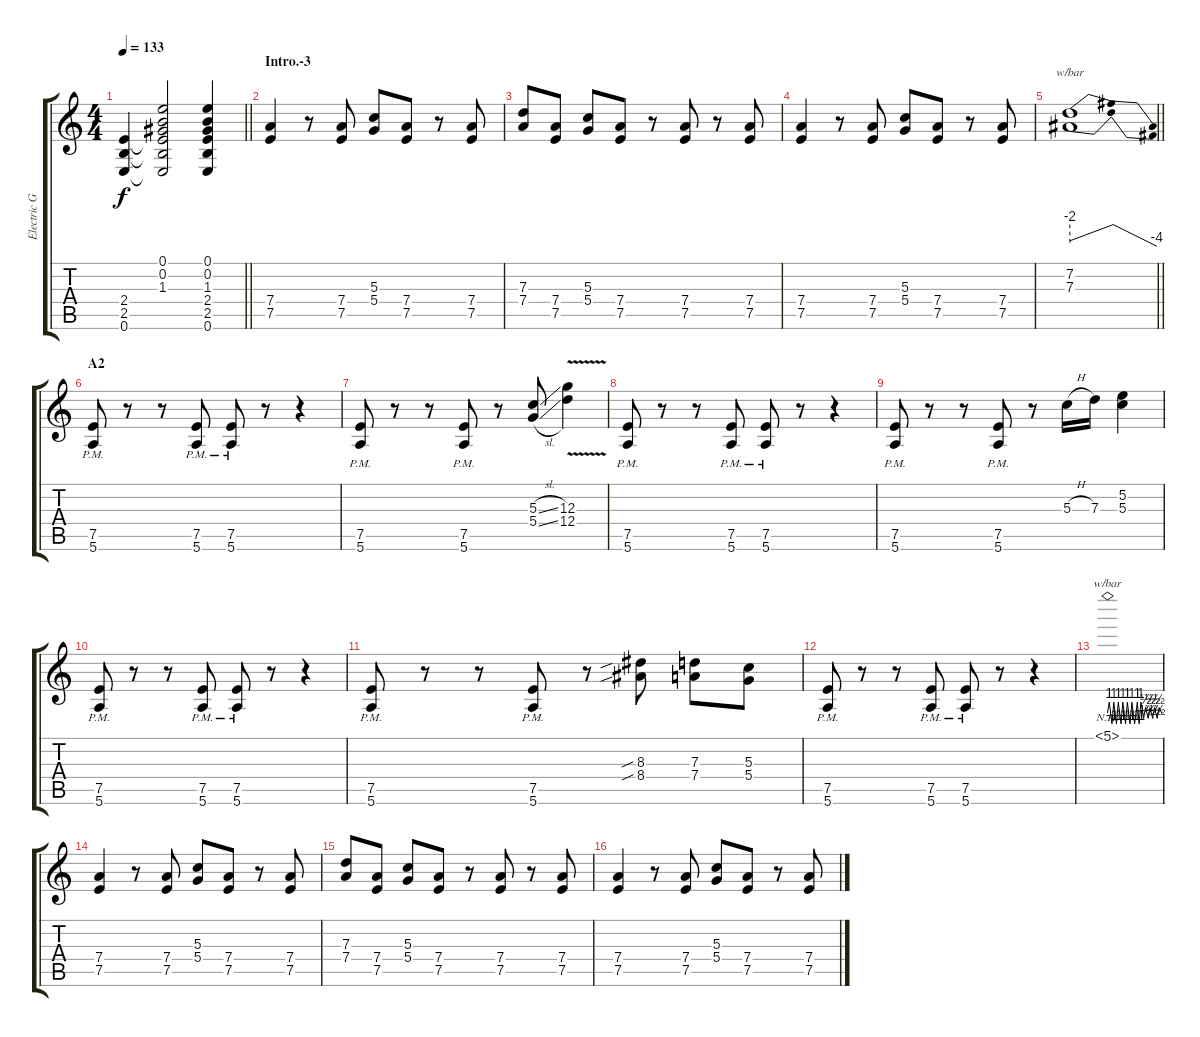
\track ("Electric Guitar I" "Electric G") {instrument distortionguitar}
\staff {score tabs}
\tuning (E4 B3 G3 D3 A2 E2) {hide}
\ts (4 4)
\tempo 133
\clef g2
\barLineRight lightlight
\ks c
(2.4 2.5 0.6).4{dy f} (0.1 0.2 1.3 2.4{t} 2.5{t} 0.6{t}).2 (0.1 0.2 1.3 2.4 2.5 0.6).4 |
\section ("" "Intro.-3")
(7.4 7.5).4 r.8 (7.4 7.5).8 (5.3 5.4).8 (7.4 7.5).8 r.8 (7.4 7.5).8 |
(7.3 7.4).8 (7.4 7.5).8 (5.3 5.4).8 (7.4 7.5).8 r.8 (7.4 7.5).8 r.8 (7.4 7.5).8 |
(7.4 7.5).4 r.8 (7.4 7.5).8 (5.3 5.4).8 (7.4 7.5).8 r.8 (7.4 7.5).8 |
\barLineRight lightlight
(7.2 7.3).1{tbe (dip default 0 -8 8 0 60 -16)} |
\section ("" "A2")
(7.5{pm} 5.6{pm}).8 r.8 r.8 (7.5{pm} 5.6{pm}).8 (7.5{pm} 5.6{pm}).8 r.8 r.4 |
(7.5{pm} 5.6{pm}).8 r.8 r.8 (7.5{pm} 5.6{pm}).8 r.8 (5.3{sl} 5.4{sl}).8 (12.3{v} 12.4{v}).4 |
(7.5{pm} 5.6).8 r.8 r.8 (7.5{pm} 5.6{pm}).8 (7.5{pm} 5.6{pm}).8 r.8 r.4 |
(7.5{pm} 5.6{pm}).8 r.8 r.8 (7.5{pm} 5.6{pm}).8 r.8 5.3{h}.16 7.3.16 (5.2 5.3).4 |
(7.5{pm} 5.6{pm}).8 r.8 r.8 (7.5{pm} 5.6{pm}).8 (7.5{pm} 5.6{pm}).8 r.8 r.4 |
(7.5{pm} 5.6{pm}).8 r.8 r.8 (7.5{pm} 5.6{pm}).8 r.8 (8.3{sib} 8.4{sib}).8 (7.3 7.4).8 (5.3 5.4).8 |
(7.5{pm} 5.6{pm}).8 r.8 r.8 (7.5{pm} 5.6{pm}).8 (7.5{pm} 5.6{pm}).8 r.8 r.4 |
5.1{nh}.1{tbe (custom default 0 0 2 4 5 -4 7 4 10 -4 12 4 15 -4 17 4 20 -4 22 4 25 -4 27 4 30 -4 33 4 35 -4 37 4 40 -2 42 2 45 -2 47 2 50 -2 52 2 55 -2 57 2 60 0)} |
(7.4 7.5).4 r.8 (7.4 7.5).8 (5.3 5.4).8 (7.4 7.5).8 r.8 (7.4 7.5).8 |
(7.3 7.4).8 (7.4 7.5).8 (5.3 5.4).8 (7.4 7.5).8 r.8 (7.4 7.5).8 r.8 (7.4 7.5).8 |
(7.4 7.5).4 r.8 (7.4 7.5).8 (5.3 5.4).8 (7.4 7.5).8 r.8 (7.4 7.5).8
